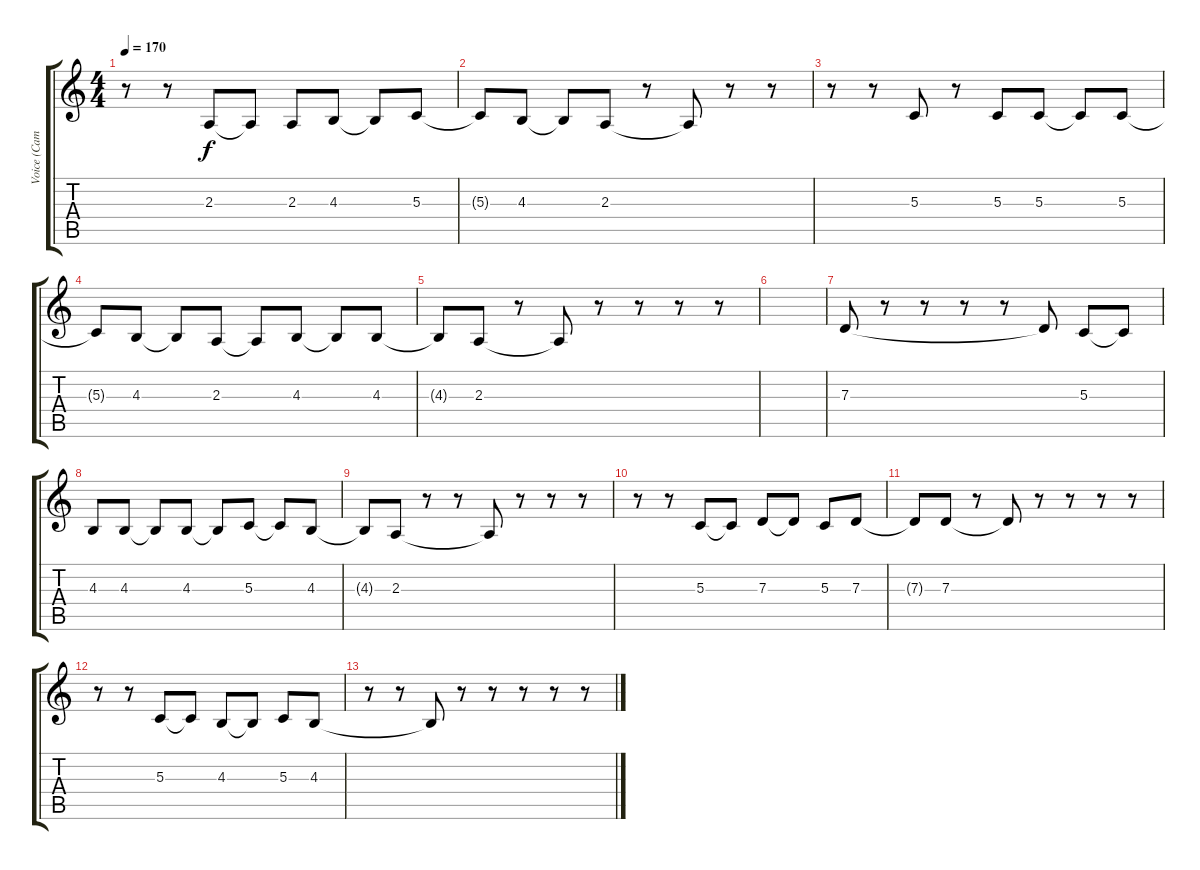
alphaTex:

\track ("Voice (Campino)" "Voice (Cam") {instrument englishhorn}
\staff {score tabs}
\tuning (E4 B3 G3 D3 A2 E2) {hide}
\ts (4 4)
\tempo 170
\clef g2
\ks c
r.8{dy f} r.8 2.3.8 2.3{t}.8 2.3.8 4.3.8 4.3{t}.8 5.3.8 |
5.3{t}.8 4.3.8 4.3{t}.8 2.3.8 r.8 2.3{t}.8 r.8 r.8 |
r.8 r.8 5.3.8 r.8 5.3.8 5.3.8 5.3{t}.8 5.3.8 |
5.3{t}.8 4.3.8 4.3{t}.8 2.3.8 2.3{t}.8 4.3.8 4.3{t}.8 4.3.8 |
4.3{t}.8 2.3.8 r.8 2.3{t}.8 r.8 r.8 r.8 r.8 |
|
7.3.8 r.8 r.8 r.8 r.8 7.3{t}.8 5.3.8 5.3{t}.8 |
4.3.8 4.3.8 4.3{t}.8 4.3.8 4.3{t}.8 5.3.8 5.3{t}.8 4.3.8 |
4.3{t}.8 2.3.8 r.8 r.8 2.3{t}.8 r.8 r.8 r.8 |
r.8 r.8 5.3.8 5.3{t}.8 7.3.8 7.3{t}.8 5.3.8 7.3.8 |
7.3{t}.8 7.3.8 r.8 7.3{t}.8 r.8 r.8 r.8 r.8 |
r.8 r.8 5.3.8 5.3{t}.8 4.3.8 4.3{t}.8 5.3.8 4.3.8 |
r.8 r.8 4.3{t}.8 r.8 r.8 r.8 r.8 r.8
